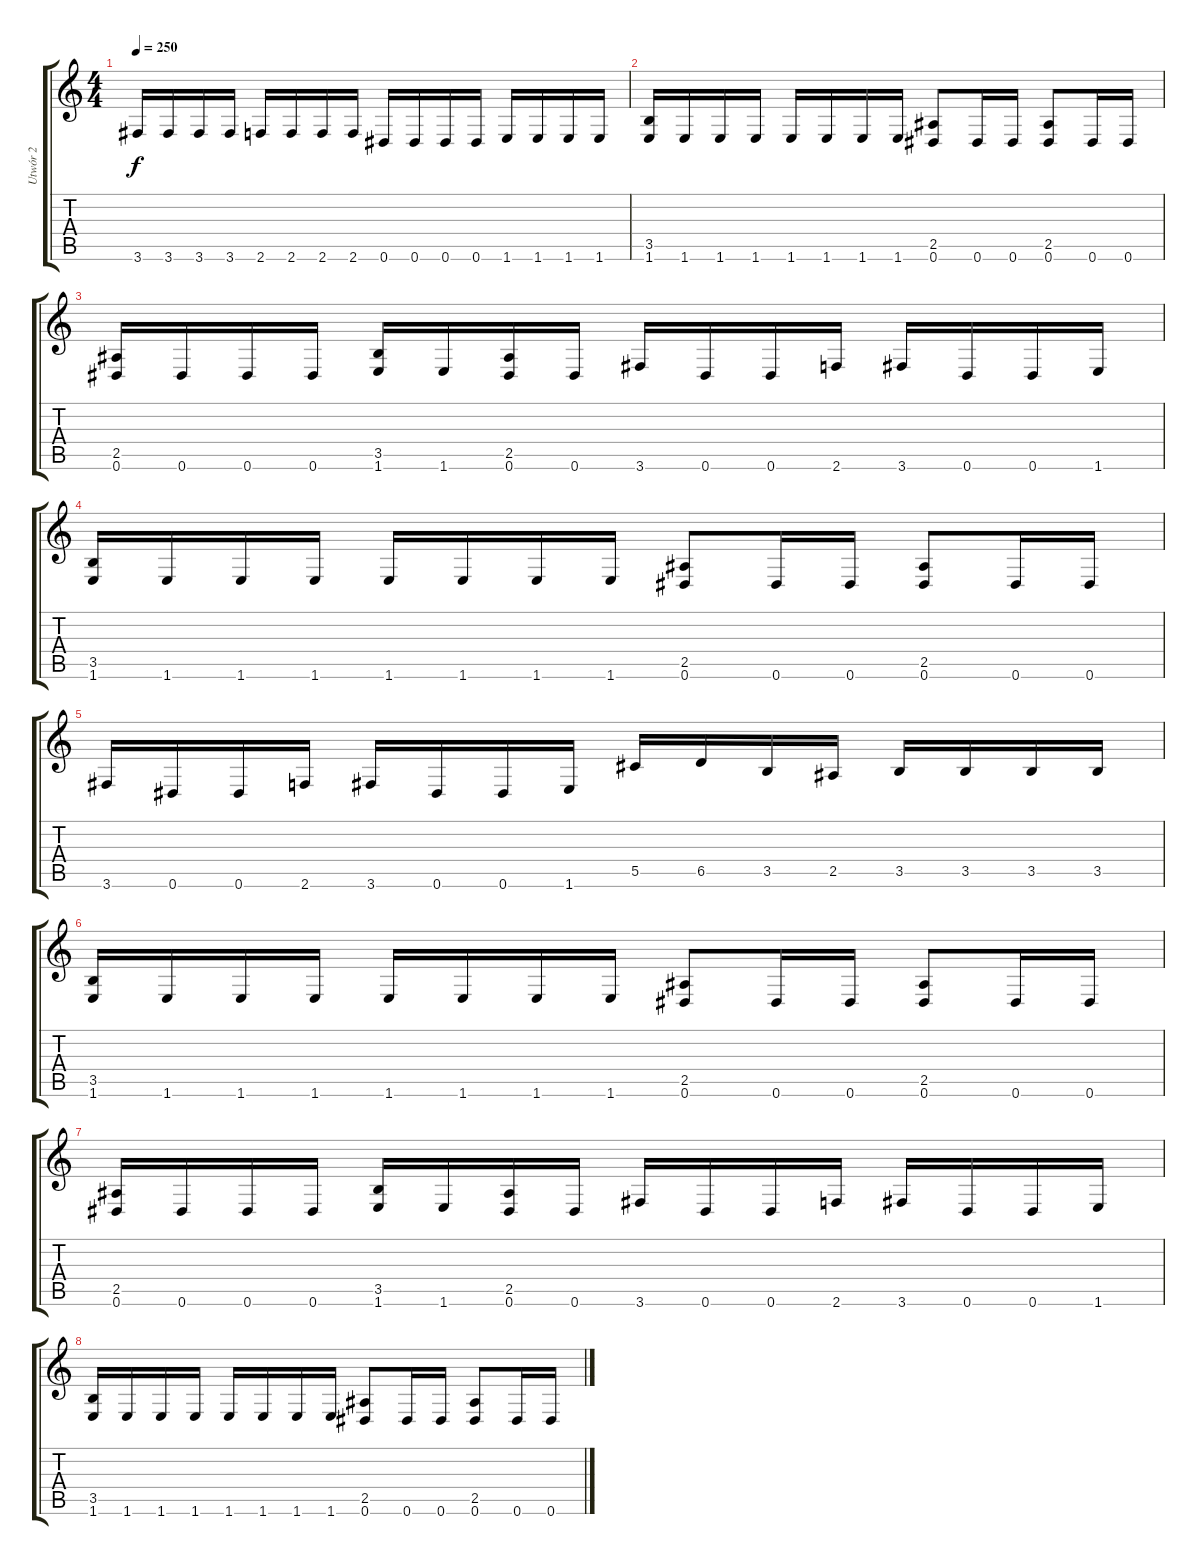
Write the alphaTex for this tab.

\track ("Utwór 2" "Utwór 2") {instrument overdrivenguitar}
\staff {score tabs}
\tuning (Eb4 Bb3 Gb3 Db3 Ab2 Eb2) {hide}
\ts (4 4)
\tempo 250
\clef g2
\ks c
3.6.16{dy f} 3.6.16 3.6.16 3.6.16 2.6.16 2.6.16 2.6.16 2.6.16 0.6.16 0.6.16 0.6.16 0.6.16 1.6.16 1.6.16 1.6.16 1.6.16 |
(3.5 1.6).16 1.6.16 1.6.16 1.6.16 1.6.16 1.6.16 1.6.16 1.6.16 (2.5 0.6).8 0.6.16 0.6.16 (2.5 0.6).8 0.6.16 0.6.16 |
(2.5 0.6).16 0.6.16 0.6.16 0.6.16 (3.5 1.6).16 1.6.16 (2.5 0.6).16 0.6.16 3.6.16 0.6.16 0.6.16 2.6.16 3.6.16 0.6.16 0.6.16 1.6.16 |
(3.5 1.6).16 1.6.16 1.6.16 1.6.16 1.6.16 1.6.16 1.6.16 1.6.16 (2.5 0.6).8 0.6.16 0.6.16 (2.5 0.6).8 0.6.16 0.6.16 |
3.6.16 0.6.16 0.6.16 2.6.16 3.6.16 0.6.16 0.6.16 1.6.16 5.5.16 6.5.16 3.5.16 2.5.16 3.5.16 3.5.16 3.5.16 3.5.16 |
(3.5 1.6).16 1.6.16 1.6.16 1.6.16 1.6.16 1.6.16 1.6.16 1.6.16 (2.5 0.6).8 0.6.16 0.6.16 (2.5 0.6).8 0.6.16 0.6.16 |
(2.5 0.6).16 0.6.16 0.6.16 0.6.16 (3.5 1.6).16 1.6.16 (2.5 0.6).16 0.6.16 3.6.16 0.6.16 0.6.16 2.6.16 3.6.16 0.6.16 0.6.16 1.6.16 |
(3.5 1.6).16 1.6.16 1.6.16 1.6.16 1.6.16 1.6.16 1.6.16 1.6.16 (2.5 0.6).8 0.6.16 0.6.16 (2.5 0.6).8 0.6.16 0.6.16
